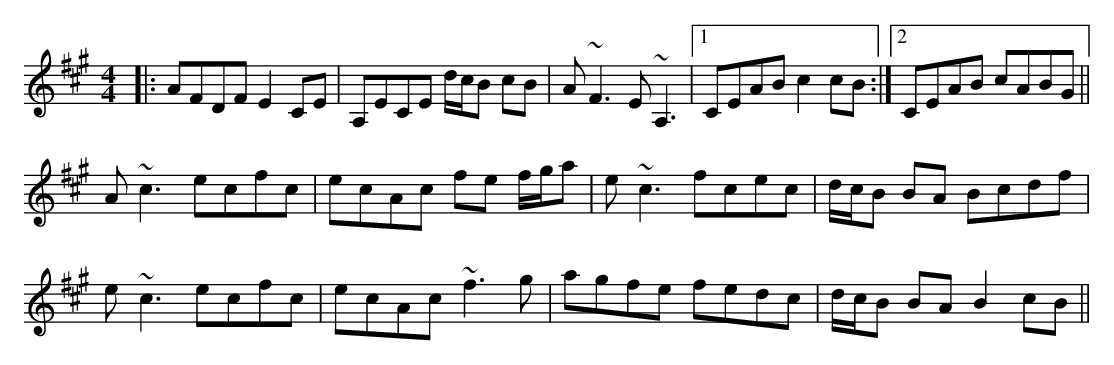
X:1
M:4/4
K:A
|:AFDF E2CE|A,ECE d/c/B cB|A~F3 E~A,3|1 CEAB c2 cB:|2 CEAB cABG||
A~c3 ecfc|ecAc fe f/g/a|e~c3 fcec|d/c/B BA Bcdf|
e~c3 ecfc|ecAc ~f3g|agfe fedc|d/c/B BA B2cB||
